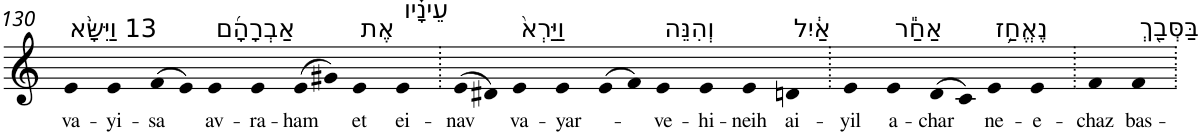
**kern	**text
*part1	*part1
*staff1	*staff1
*I"Piano	*
*I'Pno	*
!!LO:PB:g=z
*clefG2	*
*k[]	*
=130	=130
!LO:TX:a:t=13 וַיִּשָּׂ֨א	!
!	!LO:LY:b
4e	va-
!	!LO:LY:b
4e	-yi-
!	!LO:LY:b
(>8f	-sa
8e)	.
!LO:TX:a:t=אַבְרָהָ֜ם	!
!	!LO:LY:b
4e	av-
!	!LO:LY:b
4e	-ra-
!	!LO:LY:b
(>8e	-ham
8g#X)	.
!LO:TX:a:t=אֶת	!
!	!LO:LY:b
4e	et
!LO:TX:a:t=עֵינָ֗יו	!
!	!LO:LY:b
4e	ei-
=131.	=131.
!	!LO:LY:b
(>8e	-nav
8d#X)	.
!LO:TX:a:t=וַיַּרְא֙	!
!	!LO:LY:b
4e	va-
!	!LO:LY:b
4e	-yar-
(>8e	.
8f)	.
!LO:TX:a:t=וְהִנֵּה	!
!	!LO:LY:b
4e	ve-
!	!LO:LY:b
4e	-hi-
!	!LO:LY:b
4e	-neih
!LO:TX:a:t=אַ֔יִל	!
!	!LO:LY:b
4dn	ai-
=132.	=132.
!	!LO:LY:b
4e	-yil
!LO:TX:a:t=אַחַ֕ר	!
!	!LO:LY:b
4e	a-
!	!LO:LY:b
(>8d	-char
8c)	.
!LO:TX:a:t=נֶאֱחַ֥ז	!
!	!LO:LY:b
4e	ne-
!	!LO:LY:b
4e	-e-
=133.	=133.
!	!LO:LY:b
4f	-chaz
!LO:TX:a:t=בַּסְּבַ֖ךְ	!
!	!LO:LY:b
4f	bas-
=.	=.
*-	*-
